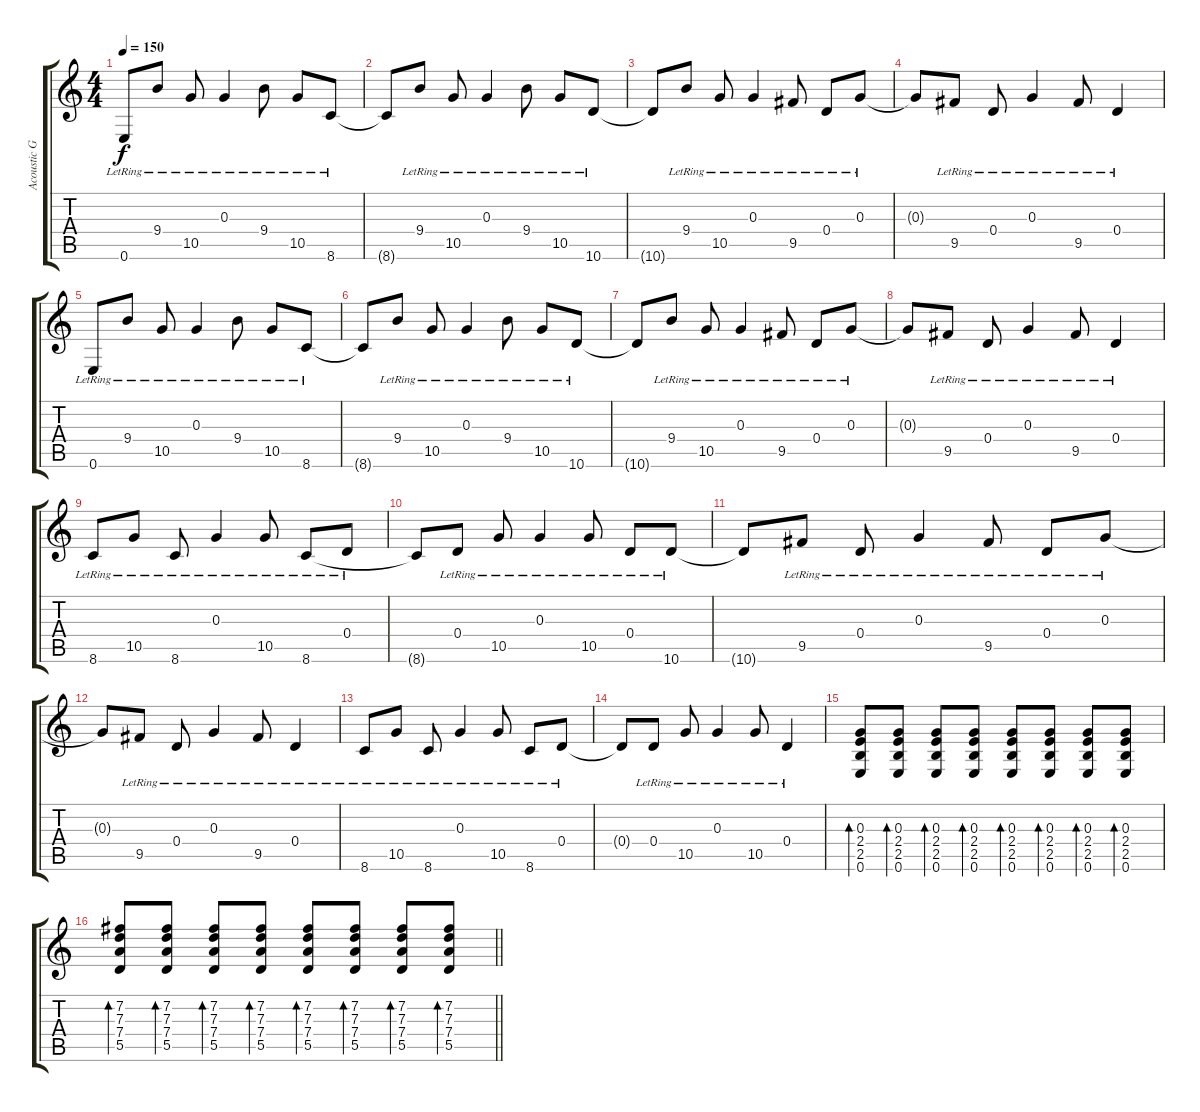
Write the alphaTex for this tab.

\track ("Acoustic Guitar 1" "Acoustic G") {instrument acousticguitarsteel}
\staff {score tabs}
\tuning (E4 B3 G3 D3 A2 E2) {hide}
\ts (4 4)
\tempo 150
\clef g2
\ks c
0.6{lr}.8{dy f} 9.4{lr}.8 10.5{lr}.8 0.3{lr}.4 9.4{lr}.8 10.5{lr}.8 8.6{lr}.8 |
8.6{t}.8 9.4{lr}.8 10.5{lr}.8 0.3{lr}.4 9.4{lr}.8 10.5{lr}.8 10.6{lr}.8 |
10.6{t}.8 9.4{lr}.8 10.5{lr}.8 0.3{lr}.4 9.5{lr}.8 0.4{lr}.8 0.3{lr}.8 |
0.3{t}.8 9.5{lr}.8 0.4{lr}.8 0.3{lr}.4 9.5{lr}.8 0.4{lr}.4 |
0.6{lr}.8 9.4{lr}.8 10.5{lr}.8 0.3{lr}.4 9.4{lr}.8 10.5{lr}.8 8.6{lr}.8 |
8.6{t}.8 9.4{lr}.8 10.5{lr}.8 0.3{lr}.4 9.4{lr}.8 10.5{lr}.8 10.6{lr}.8 |
10.6{t}.8 9.4{lr}.8 10.5{lr}.8 0.3{lr}.4 9.5{lr}.8 0.4{lr}.8 0.3{lr}.8 |
0.3{t}.8 9.5{lr}.8 0.4{lr}.8 0.3{lr}.4 9.5{lr}.8 0.4{lr}.4 |
8.6{lr}.8 10.5{lr}.8 8.6{lr}.8 0.3{lr}.4 10.5{lr}.8 8.6{lr}.8 0.4{lr}.8 |
8.6{t}.8 0.4{lr}.8 10.5{lr}.8 0.3{lr}.4 10.5{lr}.8 0.4{lr}.8 10.6{lr}.8 |
10.6{t}.8 9.5{lr}.8 0.4{lr}.8 0.3{lr}.4 9.5{lr}.8 0.4{lr}.8 0.3{lr}.8 |
0.3{t}.8 9.5{lr}.8 0.4{lr}.8 0.3{lr}.4 9.5{lr}.8 0.4{lr}.4 |
8.6{lr}.8 10.5{lr}.8 8.6{lr}.8 0.3{lr}.4 10.5{lr}.8 8.6{lr}.8 0.4{lr}.8 |
0.4{t}.8 0.4{lr}.8 10.5{lr}.8 0.3{lr}.4 10.5{lr}.8 0.4{lr}.4 |
(0.3 2.4 2.5 0.6).8{bd 60} (0.3 2.4 2.5 0.6).8{bd 60} (0.3 2.4 2.5 0.6).8{bd 60} (0.3 2.4 2.5 0.6).8{bd 60} (0.3 2.4 2.5 0.6).8{bd 60} (0.3 2.4 2.5 0.6).8{bd 60} (0.3 2.4 2.5 0.6).8{bd 60} (0.3 2.4 2.5 0.6).8{bd 60} |
\barLineRight lightlight
(7.2 7.3 7.4 5.5).8{bd 60} (7.2 7.3 7.4 5.5).8{bd 60} (7.2 7.3 7.4 5.5).8{bd 60} (7.2 7.3 7.4 5.5).8{bd 60} (7.2 7.3 7.4 5.5).8{bd 60} (7.2 7.3 7.4 5.5).8{bd 60} (7.2 7.3 7.4 5.5).8{bd 60} (7.2 7.3 7.4 5.5).8{bd 60}
